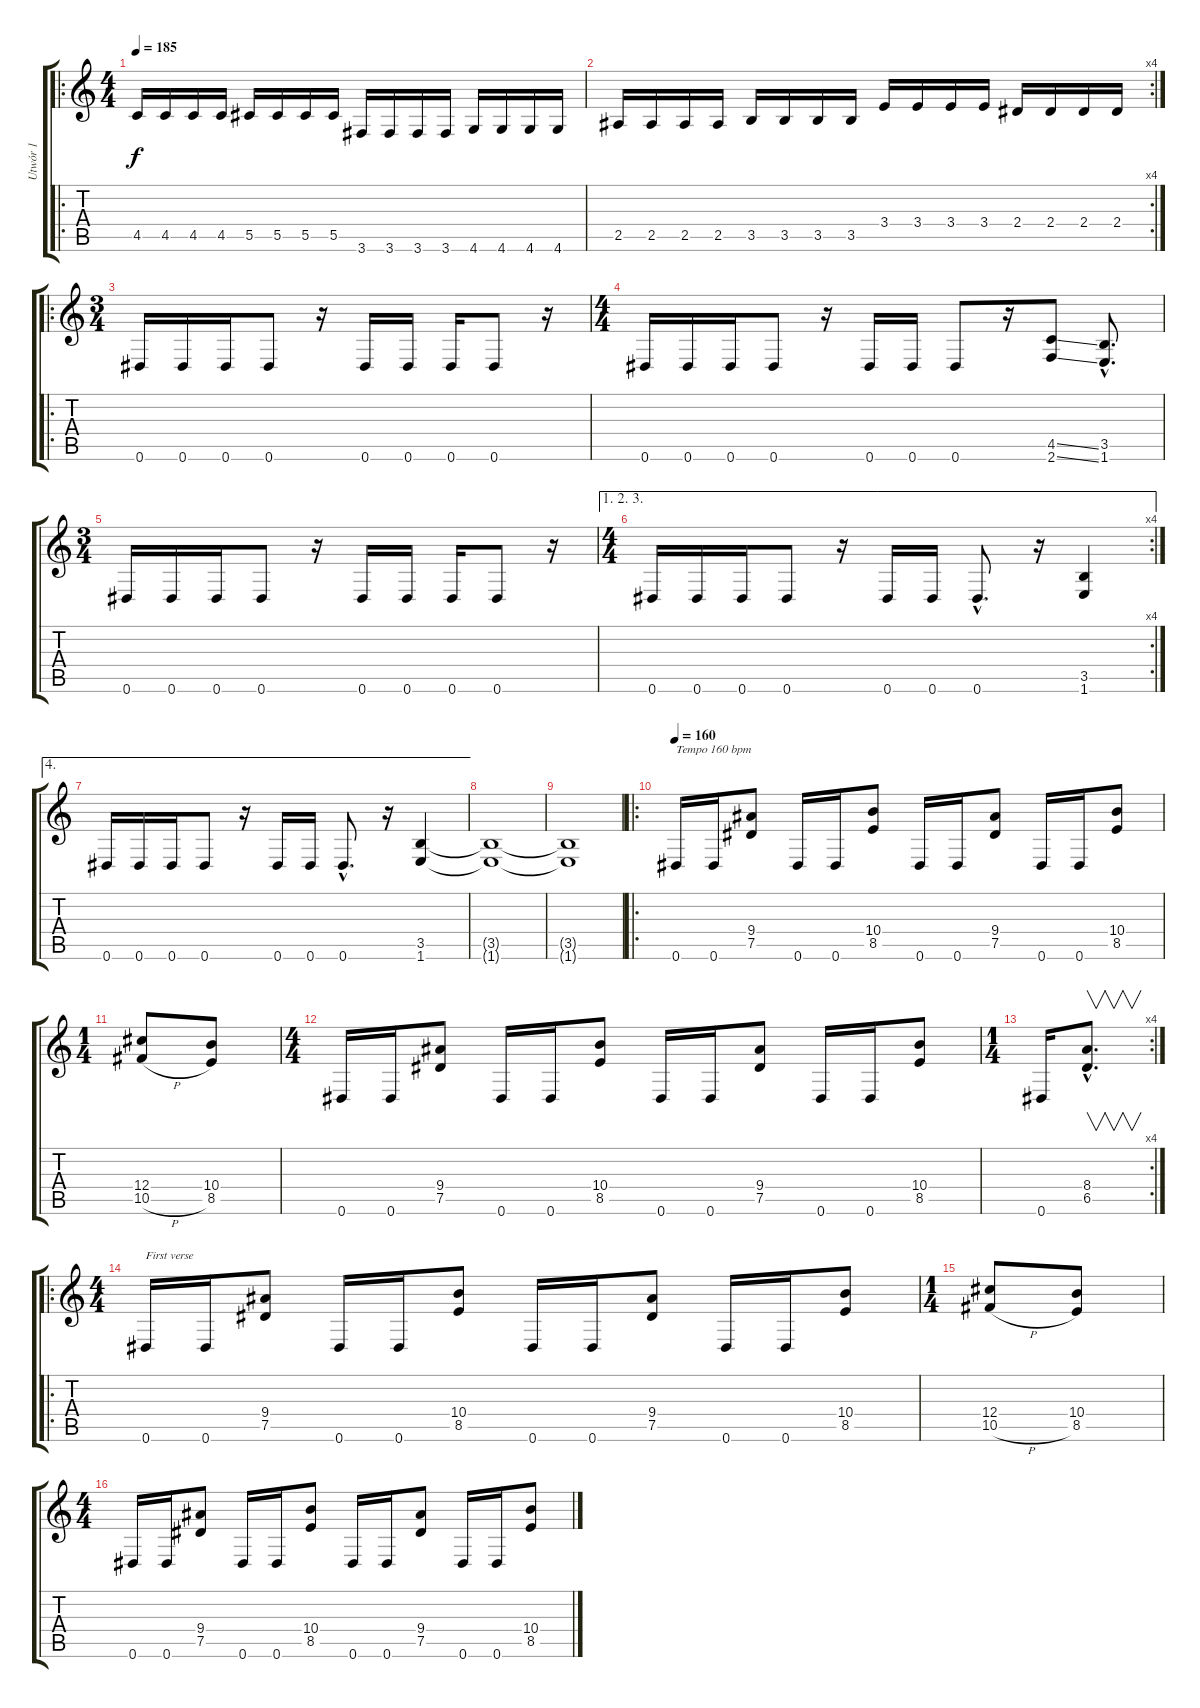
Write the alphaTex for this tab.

\track ("Utwór 1" "Utwór 1") {instrument distortionguitar}
\staff {score tabs}
\tuning (Eb4 Bb3 Gb3 Db3 Ab2 Eb2) {hide}
\ro
\ts (4 4)
\tempo 185
\clef g2
\ks c
4.5.16{dy f} 4.5.16 4.5.16 4.5.16 5.5.16 5.5.16 5.5.16 5.5.16 3.6.16 3.6.16 3.6.16 3.6.16 4.6.16 4.6.16 4.6.16 4.6.16 |
\rc 4
2.5.16 2.5.16 2.5.16 2.5.16 3.5.16 3.5.16 3.5.16 3.5.16 3.4.16 3.4.16 3.4.16 3.4.16 2.4.16 2.4.16 2.4.16 2.4.16 |
\ro
\ts (3 4)
0.6.16 0.6.16 0.6.16 0.6.8 r.16 0.6.16 0.6.16 0.6.16 0.6.8 r.16 |
\ts (4 4)
0.6.16 0.6.16 0.6.16 0.6.8 r.16 0.6.16 0.6.16 0.6.8 r.16 (4.5{ss} 2.6{ss}).8 (3.5{hac} 1.6{hac}).8{d} |
\ts (3 4)
0.6.16 0.6.16 0.6.16 0.6.8 r.16 0.6.16 0.6.16 0.6.16 0.6.8 r.16 |
\ae (1 2 3)
\rc 4
\ts (4 4)
0.6.16 0.6.16 0.6.16 0.6.8 r.16 0.6.16 0.6.16 0.6{hac}.8{d} r.16 (3.5 1.6).4 |
\ae 4
0.6.16 0.6.16 0.6.16 0.6.8 r.16 0.6.16 0.6.16 0.6{hac}.8{d} r.16 (3.5 1.6).4 |
(3.5{t} 1.6{t}).1 |
(3.5{t} 1.6{t}).1 |
\ro
\tempo 160
0.6.16{txt "Tempo 160 bpm"} 0.6.16 (9.4 7.5).8 0.6.16 0.6.16 (10.4 8.5).8 0.6.16 0.6.16 (9.4 7.5).8 0.6.16 0.6.16 (10.4 8.5).8 |
\ts (1 4)
(12.4 10.5{h}).8 (10.4 8.5).8 |
\ts (4 4)
0.6.16 0.6.16 (9.4 7.5).8 0.6.16 0.6.16 (10.4 8.5).8 0.6.16 0.6.16 (9.4 7.5).8 0.6.16 0.6.16 (10.4 8.5).8 |
\rc 4
\ts (1 4)
0.6.16 (8.4{hac} 6.5{hac}).8{v d} |
\ro
\ts (4 4)
0.6.16{txt "First verse"} 0.6.16 (9.4 7.5).8 0.6.16 0.6.16 (10.4 8.5).8 0.6.16 0.6.16 (9.4 7.5).8 0.6.16 0.6.16 (10.4 8.5).8 |
\ts (1 4)
(12.4 10.5{h}).8 (10.4 8.5).8 |
\ts (4 4)
0.6.16 0.6.16 (9.4 7.5).8 0.6.16 0.6.16 (10.4 8.5).8 0.6.16 0.6.16 (9.4 7.5).8 0.6.16 0.6.16 (10.4 8.5).8
